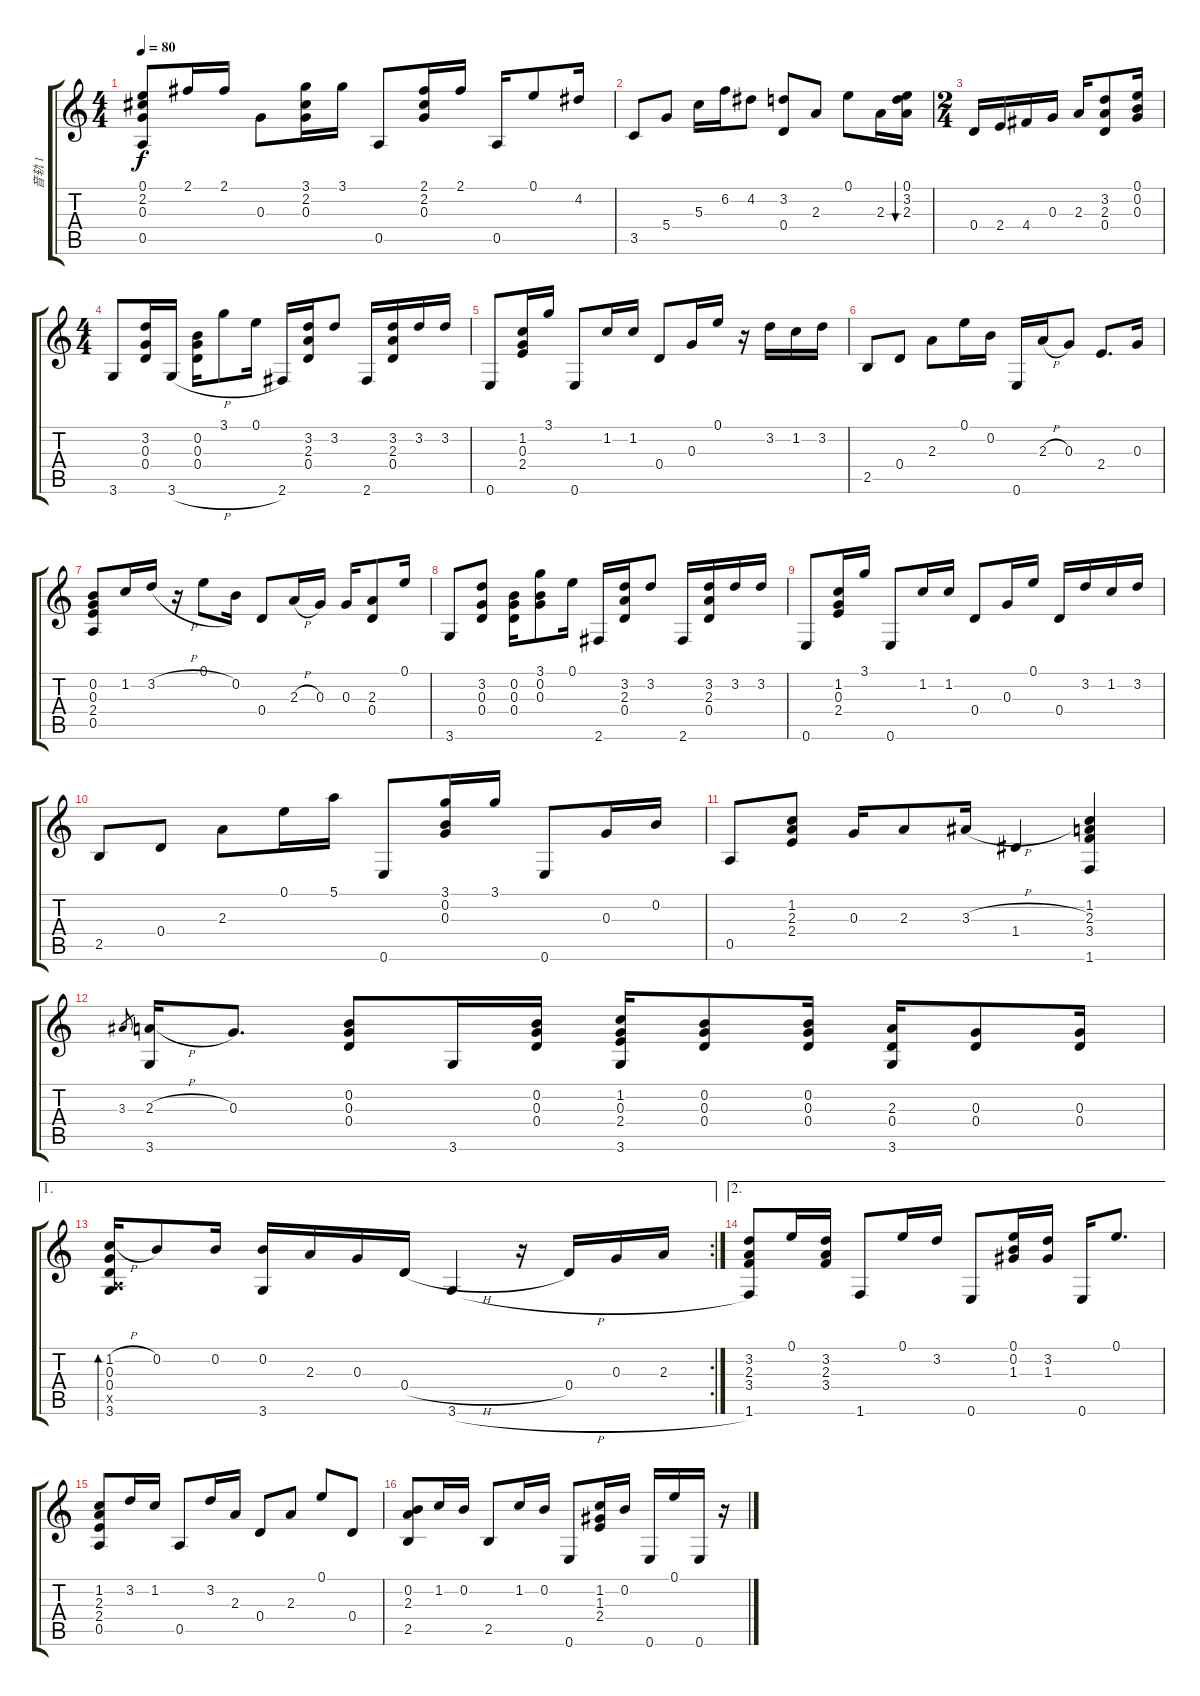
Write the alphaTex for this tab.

\track ("音轨 1" "音轨 1") {instrument acousticguitarsteel}
\staff {score tabs}
\tuning (E4 B3 G3 D3 A2 E2) {hide}
\ts (4 4)
\tempo 80
\clef g2
\ks c
(0.1 2.2 0.3 0.5).8{dy f} 2.1.16 2.1.16 0.3.8 (3.1 2.2 0.3).16 3.1.16 0.5.8 (2.1 2.2 0.3).16 2.1.16 0.5.16 0.1.8 4.2.16 |
3.5.8 5.4.8 5.3.16 6.2.16 4.2.8 (3.2 0.4).8 2.3.8 0.1.8 2.3.16 (0.1 3.2 2.3).16{bu 60} |
\ts (2 4)
0.4.16 2.4.16 4.4.16 0.3.16 2.3.16 (3.2 2.3 0.4).8 (0.1 0.2 0.3).16 |
\ts (4 4)
3.6.8 (3.2 0.3 0.4).16 3.6{h}.16 (0.2 0.3 0.4).16 3.1.8 0.1.16 2.6.16 (3.2 2.3 0.4).16 3.2.8 2.6.16 (3.2 2.3 0.4).16 3.2.16 3.2.16 |
0.6.8 (1.2 0.3 2.4).16 3.1.16 0.6.8 1.2.16 1.2.16 0.4.8 0.3.16 0.1.16 r.16 3.2.16 1.2.16 3.2.16 |
2.5.8 0.4.8 2.3.8 0.1.16 0.2.16 0.6.16 2.3{h}.16 0.3.8 2.4.8{d} 0.3.16 |
(0.2 0.3 2.4 0.5).8 1.2.16 3.2{h}.16 r.16 0.1.8 0.2.16 0.4.8 2.3{h}.16 0.3.16 0.3.16 (2.3 0.4).8 0.1.16 |
3.6.8 (3.2 0.3 0.4).8 (0.2 0.3 0.4).16 (3.1 0.2 0.3).8 0.1.16 2.6.16 (3.2 2.3 0.4).16 3.2.8 2.6.16 (3.2 2.3 0.4).16 3.2.16 3.2.16 |
0.6.8 (1.2 0.3 2.4).16 3.1.16 0.6.8 1.2.16 1.2.16 0.4.8 0.3.16 0.1.16 0.4.16 3.2.16 1.2.16 3.2.16 |
2.5.8 0.4.8 2.3.8 0.1.16 5.1.16 0.6.8 (3.1 0.2 0.3).16 3.1.16 0.6.8 0.3.16 0.2.16 |
0.5.8 (1.2 2.3 2.4).8 0.3.16 2.3.8 3.3{h}.16 1.4.4 (1.2 2.3 3.4 1.6).4 |
3.3.8{gr} (2.3{h} 3.6).16 0.3.8{d} (0.2 0.3 0.4).8 3.6.16 (0.2 0.3 0.4).16 (1.2 0.3 2.4 3.6).16 (0.2 0.3 0.4).8 (0.2 0.3 0.4).16 (2.3 0.4 3.6).16 (0.3 0.4).8 (0.3 0.4).16 |
\ae 1
\rc 2
(1.2{h} 0.3 0.4 0.5{x} 3.6).16{bd 60} 0.2.8 0.2.16 (0.2 3.6).16 2.3.16 0.3.16 0.4{h}.16 3.6{h}.4 r.16 0.4.16 0.3.16 2.3.16 |
\ae 2
(3.2 2.3 3.4 1.6).8 0.1.16 (3.2 2.3 3.4).16 1.6.8 0.1.16 3.2.16 0.6.8 (0.1 0.2 1.3).16 (3.2 1.3).16 0.6.16 0.1.8{d} |
(1.2 2.3 2.4 0.5).8 3.2.16 1.2.16 0.5.8 3.2.16 2.3.16 0.4.8 2.3.8 0.1.8 0.4.8 |
(0.2 2.3 2.5).8 1.2.16 0.2.16 2.5.8 1.2.16 0.2.16 0.6.8 (1.2 1.3 2.4).16 0.2.16 0.6.16 0.1.16 0.6.16 r.16
